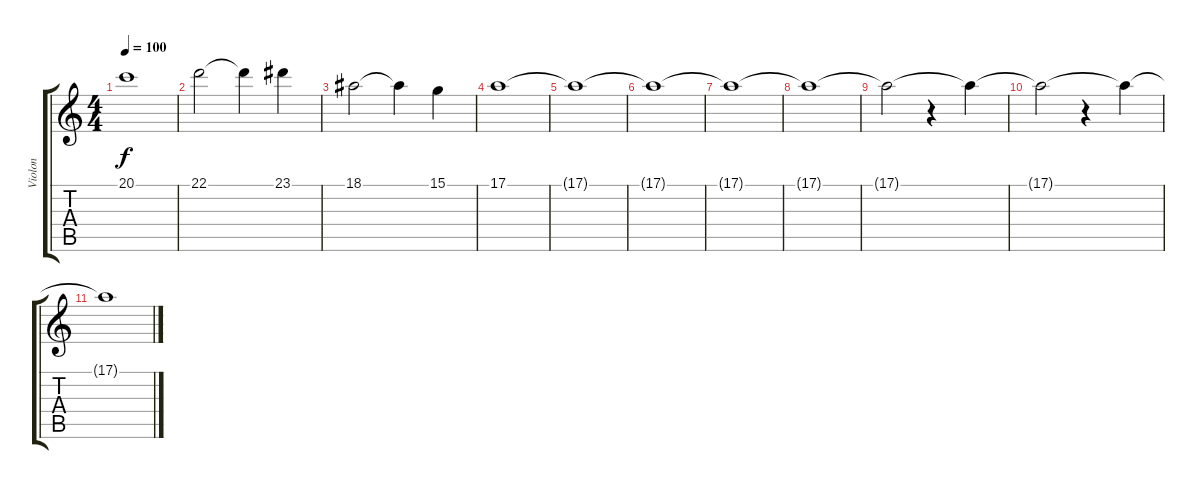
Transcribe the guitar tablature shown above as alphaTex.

\track ("Violon" "Violon") {instrument stringensemble1}
\staff {score tabs}
\tuning (E4 B3 G3 D3 A2 E2) {hide}
\ts (4 4)
\tempo 100
\clef g2
\ks c
20.1.1{dy f} |
22.1.2 22.1{t}.4 23.1.4 |
18.1.2 18.1{t}.4 15.1.4 |
17.1.1{volume 0} |
17.1{t}.1 |
17.1{t}.1 |
17.1{t}.1 |
17.1{t}.1 |
17.1{t}.2 r.4 17.1{t}.4 |
17.1{t}.2 r.4 17.1{t}.4 |
17.1{t}.1
